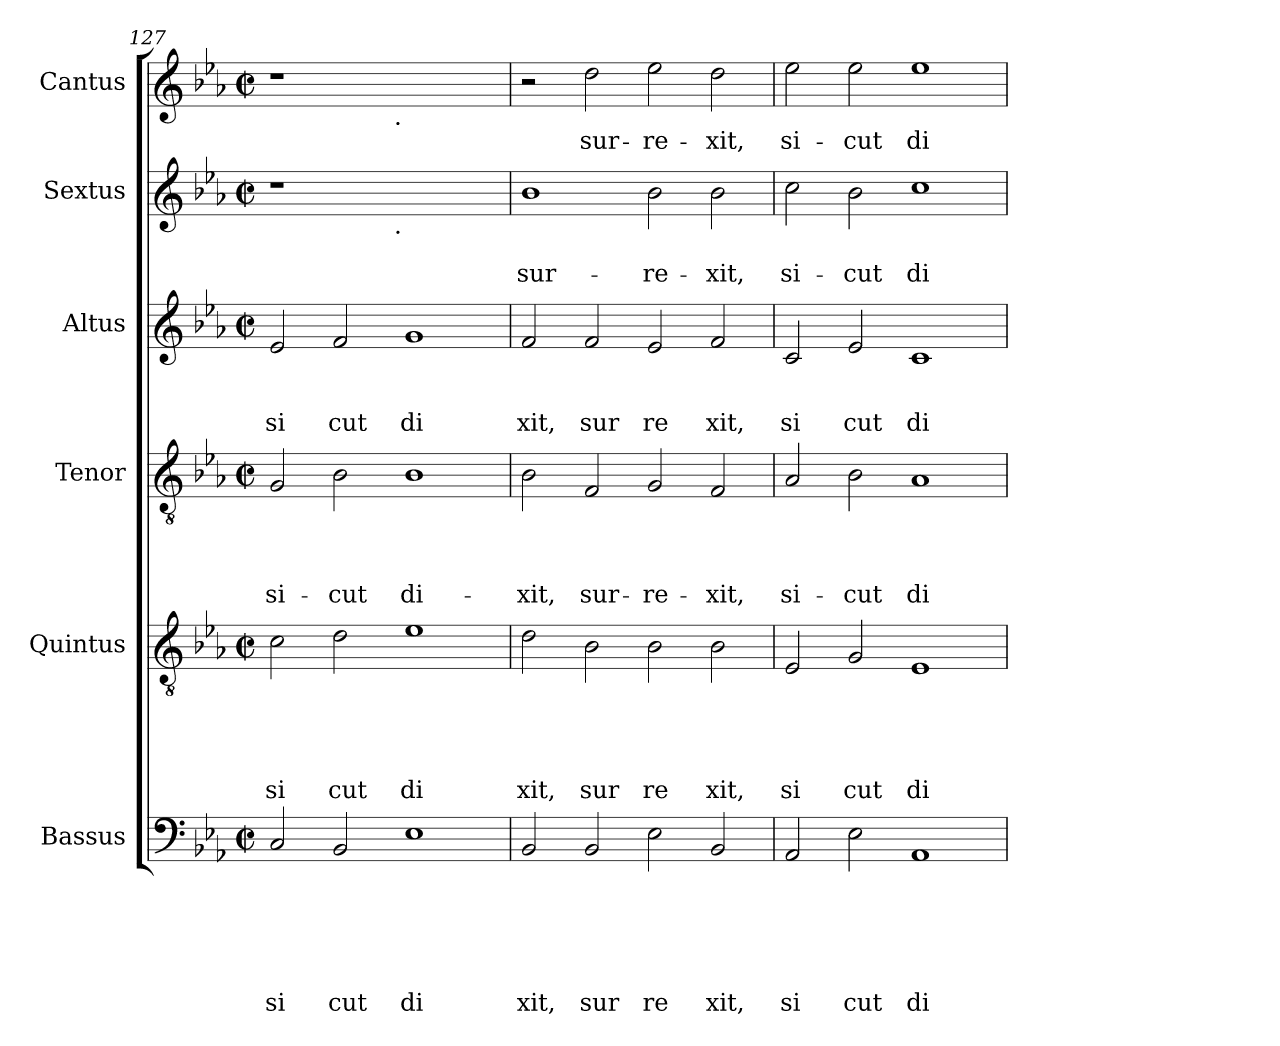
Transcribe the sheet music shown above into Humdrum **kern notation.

**kern	**text	**text	**text	**text	**text	**text	**kern	**text	**text	**text	**text	**text	**kern	**text	**text	**text	**text	**kern	**text	**text	**text	**kern	**text	**text	**kern	**text
*part6	*part6	*part6	*part6	*part6	*part6	*part6	*part5	*part5	*part5	*part5	*part5	*part5	*part4	*part4	*part4	*part4	*part4	*part3	*part3	*part3	*part3	*part2	*part2	*part2	*part1	*part1
*staff6	*staff6	*staff6	*staff6	*staff6	*staff6	*staff6	*staff5	*staff5	*staff5	*staff5	*staff5	*staff5	*staff4	*staff4	*staff4	*staff4	*staff4	*staff3	*staff3	*staff3	*staff3	*staff2	*staff2	*staff2	*staff1	*staff1
*I"Bassus	*	*	*	*	*	*	*I"Quintus	*	*	*	*	*	*I"Tenor	*	*	*	*	*I"Altus	*	*	*	*I"Sextus	*	*	*I"Cantus	*
*clefF4	*	*	*	*	*	*	*clefGv2	*	*	*	*	*	*clefGv2	*	*	*	*	*clefG2	*	*	*	*clefG2	*	*	*clefG2	*
*k[b-e-a-]	*	*	*	*	*	*	*k[b-e-a-]	*	*	*	*	*	*k[b-e-a-]	*	*	*	*	*k[b-e-a-]	*	*	*	*k[b-e-a-]	*	*	*k[b-e-a-]	*
*E-:	*	*	*	*	*	*	*E-:	*	*	*	*	*	*E-:	*	*	*	*	*E-:	*	*	*	*E-:	*	*	*E-:	*
*M2/2	*	*	*	*	*	*	*M2/2	*	*	*	*	*	*M2/2	*	*	*	*	*M2/2	*	*	*	*M2/2	*	*	*M2/2	*
*met(c|)	*	*	*	*	*	*	*met(c|)	*	*	*	*	*	*met(c|)	*	*	*	*	*met(c|)	*	*	*	*met(c|)	*	*	*met(c|)	*
=127	=127	=127	=127	=127	=127	=127	=127	=127	=127	=127	=127	=127	=127	=127	=127	=127	=127	=127	=127	=127	=127	=127	=127	=127	=127	=127
!	!	!	!	!	!	!LO:LY:b	!	!	!	!	!	!LO:LY:b	!	!	!	!	!LO:LY:b	!	!	!	!LO:LY:b	!	!	!	!	!
*	*	*	*	*	*	*	*	*	*	*	*	*	*	*	*	*	*	*	*	*	*	*^	*	*	*^	*
2C/	.	.	.	.	.	si	2c\	.	.	.	.	si	2G/	.	.	.	si-	2e-/	.	.	si	1r	2ryy	.	.	1r	2ryy	.
!	!	!	!	!	!	!LO:LY:b	!	!	!	!	!	!LO:LY:b	!	!	!	!	!LO:LY:b	!	!	!	!LO:LY:b	!	!	!	!	!	!	!
2BB-/	.	.	.	.	.	cut	2d\	.	.	.	.	cut	2B-\	.	.	.	-cut	2f/	.	.	cut	.	4...ryy	.	.	.	4...ryy	.
!	!	!	!	!	!	!	!	!	!	!	!	!	!	!	!	!	!	!	!	!	!	!	!	!	!	!	!LO:TX:b:t=.	!
!	!	!	!	!	!	!	!	!	!	!	!	!	!	!	!	!	!	!	!	!	!	!	!LO:TX:b:t=.	!	!	!	!	!
.	.	.	.	.	.	.	.	.	.	.	.	.	.	.	.	.	.	.	.	.	.	.	1ryy	.	.	.	1ryy	.
!	!	!	!	!	!	!LO:LY:b	!	!	!	!	!	!LO:LY:b	!	!	!	!	!LO:LY:b	!	!	!	!LO:LY:b	!	!	!	!	!	!	!
1E-	.	.	.	.	.	di	1e-	.	.	.	.	di	1B-	.	.	.	di-	1g	.	.	di	1ryy	.	.	.	1ryy	.	.
.	.	.	.	.	.	.	.	.	.	.	.	.	.	.	.	.	.	.	.	.	.	.	32ryy	.	.	.	32ryy	.
=128	=128	=128	=128	=128	=128	=128	=128	=128	=128	=128	=128	=128	=128	=128	=128	=128	=128	=128	=128	=128	=128	=128	=128	=128	=128	=128	=128	=128
!	!	!	!	!	!	!LO:LY:b	!	!	!	!	!	!LO:LY:b	!	!	!	!	!LO:LY:b	!	!	!	!LO:LY:b	!	!	!	!LO:LY:b	!	!	!
*	*	*	*	*	*	*	*	*	*	*	*	*	*	*	*	*	*	*	*	*	*	*v	*v	*	*	*	*	*
*	*	*	*	*	*	*	*	*	*	*	*	*	*	*	*	*	*	*	*	*	*	*	*	*	*v	*v	*
2BB-/	.	.	.	.	.	xit,	2d\	.	.	.	.	xit,	2B-\	.	.	.	-xit,	2f/	.	.	xit,	1b-	.	sur-	2r	.
!	!	!	!	!	!	!LO:LY:b	!	!	!	!	!	!LO:LY:b	!	!	!	!	!LO:LY:b	!	!	!	!LO:LY:b	!	!	!	!	!LO:LY:b
2BB-/	.	.	.	.	.	sur	2B-\	.	.	.	.	sur	2F/	.	.	.	sur-	2f/	.	.	sur	.	.	.	2dd\	sur-
!	!	!	!	!	!	!LO:LY:b	!	!	!	!	!	!LO:LY:b	!	!	!	!	!LO:LY:b	!	!	!	!LO:LY:b	!	!	!LO:LY:b	!	!LO:LY:b
2E-\	.	.	.	.	.	re	2B-\	.	.	.	.	re	2G/	.	.	.	-re-	2e-/	.	.	re	2b-\	.	-re-	2ee-\	-re-
!	!	!	!	!	!	!LO:LY:b	!	!	!	!	!	!LO:LY:b	!	!	!	!	!LO:LY:b	!	!	!	!LO:LY:b	!	!	!LO:LY:b	!	!LO:LY:b
2BB-/	.	.	.	.	.	xit,	2B-\	.	.	.	.	xit,	2F/	.	.	.	-xit,	2f/	.	.	xit,	2b-\	.	-xit,	2dd\	-xit,
=129	=129	=129	=129	=129	=129	=129	=129	=129	=129	=129	=129	=129	=129	=129	=129	=129	=129	=129	=129	=129	=129	=129	=129	=129	=129	=129
!	!	!	!	!	!	!LO:LY:b	!	!	!	!	!	!LO:LY:b	!	!	!	!	!LO:LY:b	!	!	!	!LO:LY:b	!	!	!LO:LY:b	!	!LO:LY:b
2AA-/	.	.	.	.	.	si	2E-/	.	.	.	.	si	2A-/	.	.	.	si-	2c/	.	.	si	2cc\	.	si-	2ee-\	si-
!	!	!	!	!	!	!LO:LY:b	!	!	!	!	!	!LO:LY:b	!	!	!	!	!LO:LY:b	!	!	!	!LO:LY:b	!	!	!LO:LY:b	!	!LO:LY:b
2E-\	.	.	.	.	.	cut	2G/	.	.	.	.	cut	2B-\	.	.	.	-cut	2e-/	.	.	cut	2b-\	.	-cut	2ee-\	-cut
!	!	!	!	!	!	!LO:LY:b	!	!	!	!	!	!LO:LY:b	!	!	!	!	!LO:LY:b	!	!	!	!LO:LY:b	!	!	!LO:LY:b	!	!LO:LY:b
1AA-	.	.	.	.	.	di	1E-	.	.	.	.	di	1A-	.	.	.	di-	1c	.	.	di	1cc	.	di-	1ee-	di-
=	=	=	=	=	=	=	=	=	=	=	=	=	=	=	=	=	=	=	=	=	=	=	=	=	=	=
*-	*-	*-	*-	*-	*-	*-	*-	*-	*-	*-	*-	*-	*-	*-	*-	*-	*-	*-	*-	*-	*-	*-	*-	*-	*-	*-
